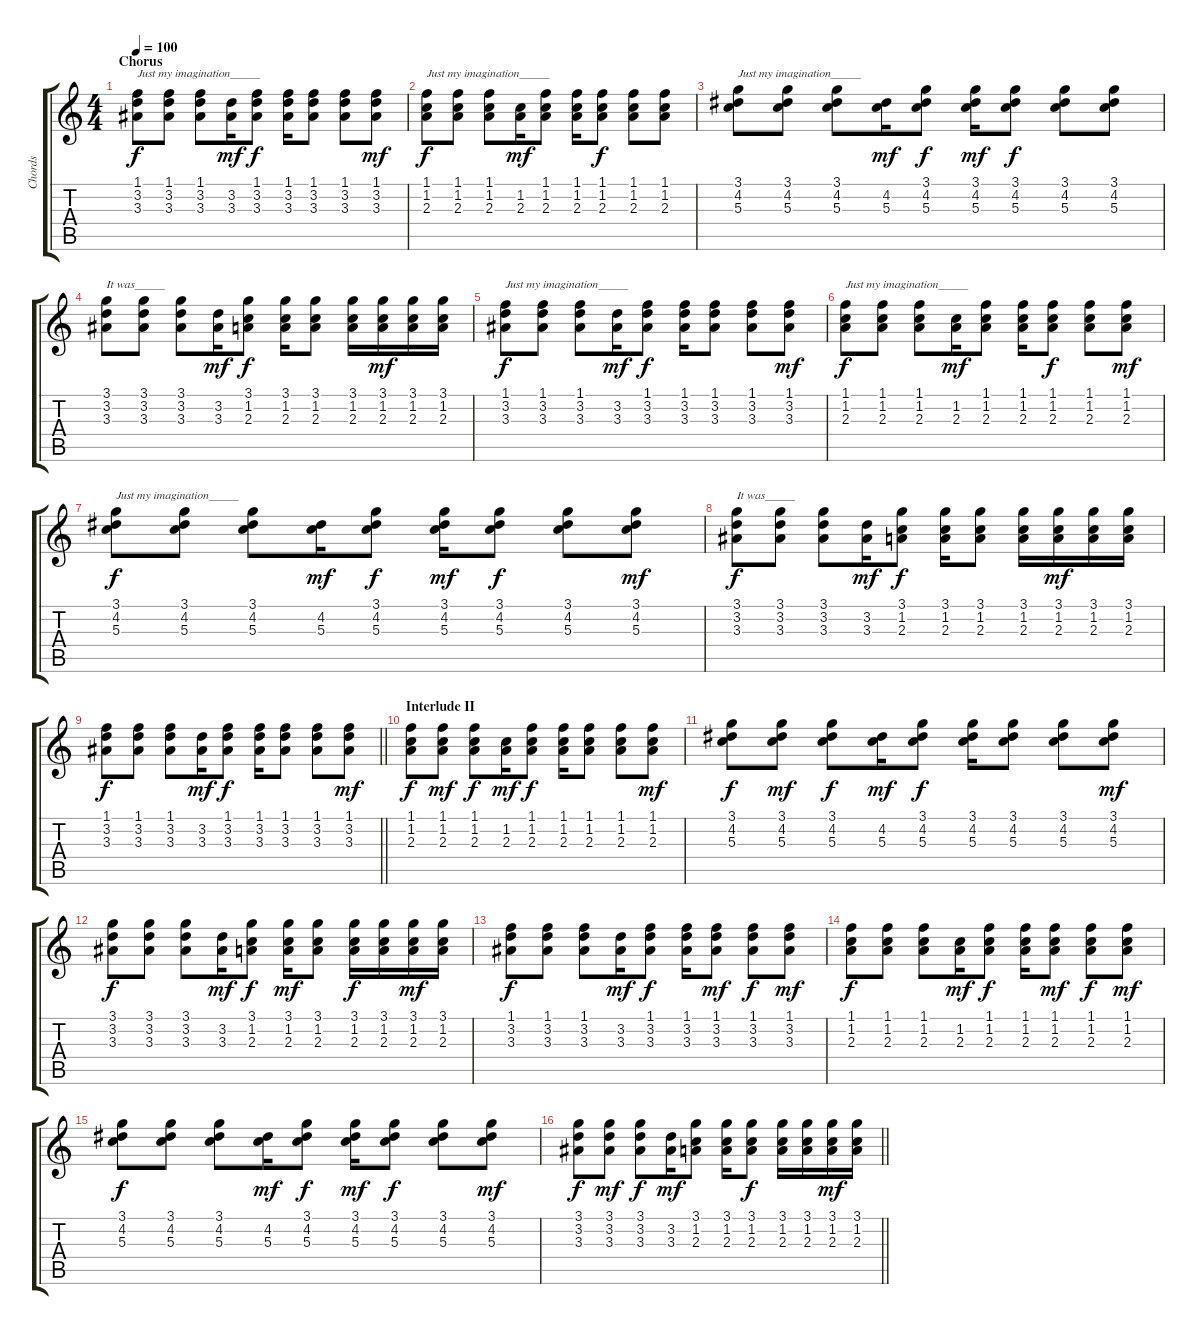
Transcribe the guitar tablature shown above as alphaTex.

\track ("Chords" "Chords") {instrument acousticguitarsteel}
\staff {score tabs}
\tuning (E4 B3 G3 D3 A2 E2) {hide}
\ts (4 4)
\section ("" "Chorus")
\tempo 100
\clef g2
\ks c
(1.1 3.2 3.3).8{txt "Just my imagination_____" dy f} (1.1 3.2 3.3).8 (1.1 3.2 3.3).8 (3.2 3.3).16{dy mf} (1.1 3.2 3.3).8{dy f} (1.1 3.2 3.3).16 (1.1 3.2 3.3).8 (1.1 3.2 3.3).8 (1.1 3.2 3.3).8{dy mf} |
(1.1 1.2 2.3).8{txt "Just my imagination_____" dy f} (1.1 1.2 2.3).8 (1.1 1.2 2.3).8 (1.2 2.3).16{dy mf} (1.1 1.2 2.3).8 (1.1 1.2 2.3).16 (1.1 1.2 2.3).8{dy f} (1.1 1.2 2.3).8 (1.1 1.2 2.3).8 |
(3.1 4.2 5.3).8{txt "Just my imagination_____"} (3.1 4.2 5.3).8 (3.1 4.2 5.3).8 (4.2 5.3).16{dy mf} (3.1 4.2 5.3).8{dy f} (3.1 4.2 5.3).16{dy mf} (3.1 4.2 5.3).8{dy f} (3.1 4.2 5.3).8 (3.1 4.2 5.3).8 |
(3.1 3.2 3.3).8{txt "It was_____"} (3.1 3.2 3.3).8 (3.1 3.2 3.3).8 (3.2 3.3).16{dy mf} (3.1 1.2 2.3).8{dy f} (3.1 1.2 2.3).16 (3.1 1.2 2.3).8 (3.1 1.2 2.3).16 (3.1 1.2 2.3).16{dy mf} (3.1 1.2 2.3).16 (3.1 1.2 2.3).16 |
(1.1 3.2 3.3).8{txt "Just my imagination_____" dy f} (1.1 3.2 3.3).8 (1.1 3.2 3.3).8 (3.2 3.3).16{dy mf} (1.1 3.2 3.3).8{dy f} (1.1 3.2 3.3).16 (1.1 3.2 3.3).8 (1.1 3.2 3.3).8 (1.1 3.2 3.3).8{dy mf} |
(1.1 1.2 2.3).8{txt "Just my imagination_____" dy f} (1.1 1.2 2.3).8 (1.1 1.2 2.3).8 (1.2 2.3).16{dy mf} (1.1 1.2 2.3).8 (1.1 1.2 2.3).16 (1.1 1.2 2.3).8{dy f} (1.1 1.2 2.3).8 (1.1 1.2 2.3).8{dy mf} |
(3.1 4.2 5.3).8{txt "Just my imagination_____" dy f} (3.1 4.2 5.3).8 (3.1 4.2 5.3).8 (4.2 5.3).16{dy mf} (3.1 4.2 5.3).8{dy f} (3.1 4.2 5.3).16{dy mf} (3.1 4.2 5.3).8{dy f} (3.1 4.2 5.3).8 (3.1 4.2 5.3).8{dy mf} |
(3.1 3.2 3.3).8{txt "It was_____" dy f} (3.1 3.2 3.3).8 (3.1 3.2 3.3).8 (3.2 3.3).16{dy mf} (3.1 1.2 2.3).8{dy f} (3.1 1.2 2.3).16 (3.1 1.2 2.3).8 (3.1 1.2 2.3).16 (3.1 1.2 2.3).16{dy mf} (3.1 1.2 2.3).16 (3.1 1.2 2.3).16 |
\barLineRight lightlight
(1.1 3.2 3.3).8{dy f} (1.1 3.2 3.3).8 (1.1 3.2 3.3).8 (3.2 3.3).16{dy mf} (1.1 3.2 3.3).8{dy f} (1.1 3.2 3.3).16 (1.1 3.2 3.3).8 (1.1 3.2 3.3).8 (1.1 3.2 3.3).8{dy mf} |
\section ("" "Interlude II")
(1.1 1.2 2.3).8{dy f} (1.1 1.2 2.3).8{dy mf} (1.1 1.2 2.3).8{dy f} (1.2 2.3).16{dy mf} (1.1 1.2 2.3).8{dy f} (1.1 1.2 2.3).16 (1.1 1.2 2.3).8 (1.1 1.2 2.3).8 (1.1 1.2 2.3).8{dy mf} |
(3.1 4.2 5.3).8{dy f} (3.1 4.2 5.3).8{dy mf} (3.1 4.2 5.3).8{dy f} (4.2 5.3).16{dy mf} (3.1 4.2 5.3).8{dy f} (3.1 4.2 5.3).16 (3.1 4.2 5.3).8 (3.1 4.2 5.3).8 (3.1 4.2 5.3).8{dy mf} |
(3.1 3.2 3.3).8{dy f} (3.1 3.2 3.3).8 (3.1 3.2 3.3).8 (3.2 3.3).16{dy mf} (3.1 1.2 2.3).8{dy f} (3.1 1.2 2.3).16{dy mf} (3.1 1.2 2.3).8 (3.1 1.2 2.3).16{dy f} (3.1 1.2 2.3).16 (3.1 1.2 2.3).16{dy mf} (3.1 1.2 2.3).16 |
(1.1 3.2 3.3).8{dy f} (1.1 3.2 3.3).8 (1.1 3.2 3.3).8 (3.2 3.3).16{dy mf} (1.1 3.2 3.3).8{dy f} (1.1 3.2 3.3).16 (1.1 3.2 3.3).8{dy mf} (1.1 3.2 3.3).8{dy f} (1.1 3.2 3.3).8{dy mf} |
(1.1 1.2 2.3).8{dy f} (1.1 1.2 2.3).8 (1.1 1.2 2.3).8 (1.2 2.3).16{dy mf} (1.1 1.2 2.3).8{dy f} (1.1 1.2 2.3).16 (1.1 1.2 2.3).8{dy mf} (1.1 1.2 2.3).8{dy f} (1.1 1.2 2.3).8{dy mf} |
(3.1 4.2 5.3).8{dy f} (3.1 4.2 5.3).8 (3.1 4.2 5.3).8 (4.2 5.3).16{dy mf} (3.1 4.2 5.3).8{dy f} (3.1 4.2 5.3).16{dy mf} (3.1 4.2 5.3).8{dy f} (3.1 4.2 5.3).8 (3.1 4.2 5.3).8{dy mf} |
\barLineRight lightlight
(3.1 3.2 3.3).8{dy f} (3.1 3.2 3.3).8{dy mf} (3.1 3.2 3.3).8{dy f} (3.2 3.3).16{dy mf} (3.1 1.2 2.3).8 (3.1 1.2 2.3).16 (3.1 1.2 2.3).8{dy f} (3.1 1.2 2.3).16 (3.1 1.2 2.3).16 (3.1 1.2 2.3).16{dy mf} (3.1 1.2 2.3).16
